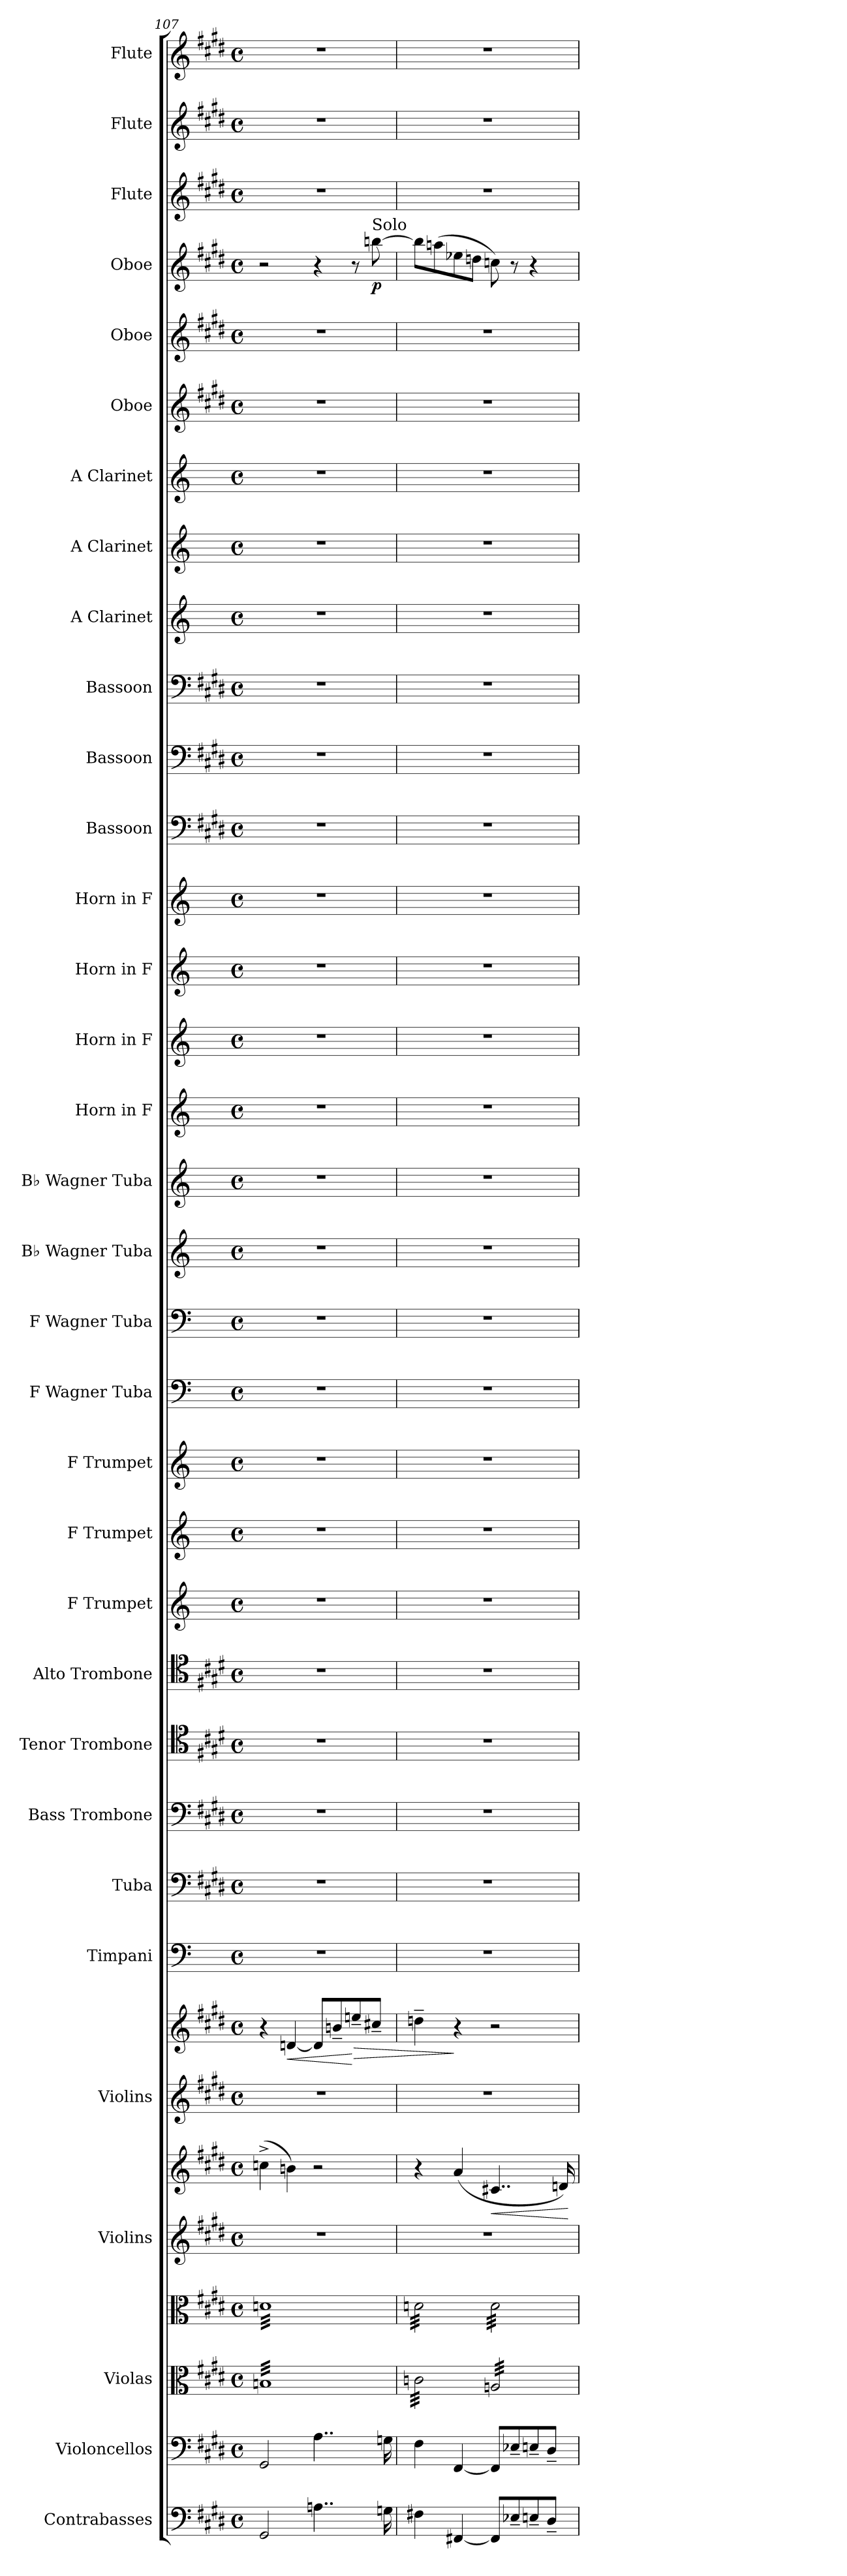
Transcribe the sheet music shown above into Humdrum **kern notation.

**kern	**kern	**kern	**kern	**kern	**kern	**dynam	**kern	**kern	**dynam	**kern	**kern	**kern	**kern	**kern	**kern	**kern	**kern	**kern	**kern	**kern	**kern	**kern	**kern	**kern	**kern	**kern	**kern	**kern	**kern	**kern	**kern	**kern	**kern	**kern	**dynam	**kern	**kern	**kern
*part33	*part32	*part31	*part31	*part30	*part30	*part30	*part29	*part29	*part29	*part28	*part27	*part26	*part25	*part24	*part23	*part22	*part21	*part20	*part19	*part18	*part17	*part16	*part15	*part14	*part13	*part12	*part11	*part10	*part9	*part8	*part7	*part6	*part5	*part4	*part4	*part3	*part2	*part1
*staff36	*staff35	*staff34	*staff33	*staff32	*staff31	*staff31/32	*staff30	*staff29	*staff29/30	*staff28	*staff27	*staff26	*staff25	*staff24	*staff23	*staff22	*staff21	*staff20	*staff19	*staff18	*staff17	*staff16	*staff15	*staff14	*staff13	*staff12	*staff11	*staff10	*staff9	*staff8	*staff7	*staff6	*staff5	*staff4	*staff4	*staff3	*staff2	*staff1
*I"Contrabasses	*I"Violoncellos	*I"Violas	*	*I"Violins	*	*	*I"Violins	*	*	*I"Timpani	*I"Tuba	*I"Bass Trombone	*I"Tenor Trombone	*I"Alto Trombone	*I"F Trumpet	*I"F Trumpet	*I"F Trumpet	*I"F Wagner Tuba	*I"F Wagner Tuba	*I"B♭ Wagner Tuba	*I"B♭ Wagner Tuba	*I"Horn in F	*I"Horn in F	*I"Horn in F	*I"Horn in F	*I"Bassoon	*I"Bassoon	*I"Bassoon	*I"A Clarinet	*I"A Clarinet	*I"A Clarinet	*I"Oboe	*I"Oboe	*I"Oboe	*	*I"Flute	*I"Flute	*I"Flute
*I'Cbs.	*I'Vcs.	*I'Vlas.	*	*I'Vlns.	*	*	*I'Vlns.	*	*	*I'Timp.	*I'Tba.	*I'B. Tbn.	*I'T. Tbn.	*I'A. Tbn.	*I'F Tpt.	*I'F Tpt.	*I'F Tpt.	*I'F Wag. Tu.	*I'F Wag. Tu.	*I'B♭ Wag. Tu.	*I'B♭ Wag. Tu.	*	*	*	*	*I'Bsn.	*I'Bsn.	*I'Bsn.	*I'A Cl.	*I'A Cl.	*I'A Cl.	*I'Ob.	*I'Ob.	*I'Ob.	*	*I'Fl.	*I'Fl.	*I'Fl.
!!LO:PB:g=z
*clefF4	*clefF4	*clefC3	*clefC3	*clefG2	*clefG2	*	*clefG2	*clefG2	*	*clefF4	*clefF4	*clefF4	*clefC4	*clefC4	*clefG2	*clefG2	*clefG2	*clefF4	*clefF4	*clefG2	*clefG2	*clefG2	*clefG2	*clefG2	*clefG2	*clefF4	*clefF4	*clefF4	*clefG2	*clefG2	*clefG2	*clefG2	*clefG2	*clefG2	*	*clefG2	*clefG2	*clefG2
*ITrd7c12	*	*	*	*	*	*	*	*	*	*	*	*	*	*	*ITrd-3c-5	*ITrd-3c-5	*ITrd-3c-5	*ITrd4c7	*ITrd4c7	*ITrd1c2	*ITrd1c2	*ITrd4c7	*ITrd4c7	*ITrd4c7	*ITrd4c7	*	*	*	*ITrd1c2	*ITrd1c2	*ITrd1c2	*	*	*	*	*	*	*
*k[f#c#g#d#]	*k[f#c#g#d#]	*k[f#c#g#d#]	*k[f#c#g#d#]	*k[f#c#g#d#]	*k[f#c#g#d#]	*	*k[f#c#g#d#]	*k[f#c#g#d#]	*	*k[]	*k[f#c#g#d#]	*k[f#c#g#d#]	*k[f#c#g#d#]	*k[f#c#g#d#]	*k[b-]	*k[b-]	*k[b-]	*k[b-]	*k[b-]	*k[b-e-]	*k[b-e-]	*k[b-]	*k[b-]	*k[b-]	*k[b-]	*k[f#c#g#d#]	*k[f#c#g#d#]	*k[f#c#g#d#]	*k[b-e-]	*k[b-e-]	*k[b-e-]	*k[f#c#g#d#]	*k[f#c#g#d#]	*k[f#c#g#d#]	*	*k[f#c#g#d#]	*k[f#c#g#d#]	*k[f#c#g#d#]
*M4/4	*M4/4	*M4/4	*M4/4	*M4/4	*M4/4	*	*M4/4	*M4/4	*	*M4/4	*M4/4	*M4/4	*M4/4	*M4/4	*M4/4	*M4/4	*M4/4	*M4/4	*M4/4	*M4/4	*M4/4	*M4/4	*M4/4	*M4/4	*M4/4	*M4/4	*M4/4	*M4/4	*M4/4	*M4/4	*M4/4	*M4/4	*M4/4	*M4/4	*	*M4/4	*M4/4	*M4/4
*met(c)	*met(c)	*met(c)	*met(c)	*met(c)	*met(c)	*	*met(c)	*met(c)	*	*met(c)	*met(c)	*met(c)	*met(c)	*met(c)	*met(c)	*met(c)	*met(c)	*met(c)	*met(c)	*met(c)	*met(c)	*met(c)	*met(c)	*met(c)	*met(c)	*met(c)	*met(c)	*met(c)	*met(c)	*met(c)	*met(c)	*met(c)	*met(c)	*met(c)	*	*met(c)	*met(c)	*met(c)
=107	=107	=107	=107	=107	=107	=107	=107	=107	=107	=107	=107	=107	=107	=107	=107	=107	=107	=107	=107	=107	=107	=107	=107	=107	=107	=107	=107	=107	=107	=107	=107	=107	=107	=107	=107	=107	=107	=107
*	*	*tremolo	*	*	*	*	*	*	*	*	*	*	*	*	*	*	*	*	*	*	*	*	*	*	*	*	*	*	*	*	*	*	*	*	*	*	*	*
*	*	*	*tremolo	*	*	*	*	*	*	*	*	*	*	*	*	*	*	*	*	*	*	*	*	*	*	*	*	*	*	*	*	*	*	*	*	*	*	*
2GGG#/	2GG#/	32BnLLL	32dnLLL	1r	(>4ccn^\	.	1r	4r	.	1r	1r	1r	1r	1r	1r	1r	1r	1r	1r	1r	1r	1r	1r	1r	1r	1r	1r	1r	1r	1r	1r	1r	1r	2r	.	1r	1r	1r
.	.	32Bn	32dn	.	.	.	.	.	.	.	.	.	.	.	.	.	.	.	.	.	.	.	.	.	.	.	.	.	.	.	.	.	.	.	.	.	.	.
.	.	32Bn	32dn	.	.	.	.	.	.	.	.	.	.	.	.	.	.	.	.	.	.	.	.	.	.	.	.	.	.	.	.	.	.	.	.	.	.	.
.	.	32Bn	32dn	.	.	.	.	.	.	.	.	.	.	.	.	.	.	.	.	.	.	.	.	.	.	.	.	.	.	.	.	.	.	.	.	.	.	.
.	.	32Bn	32dn	.	.	.	.	.	.	.	.	.	.	.	.	.	.	.	.	.	.	.	.	.	.	.	.	.	.	.	.	.	.	.	.	.	.	.
.	.	32Bn	32dn	.	.	.	.	.	.	.	.	.	.	.	.	.	.	.	.	.	.	.	.	.	.	.	.	.	.	.	.	.	.	.	.	.	.	.
.	.	32Bn	32dn	.	.	.	.	.	.	.	.	.	.	.	.	.	.	.	.	.	.	.	.	.	.	.	.	.	.	.	.	.	.	.	.	.	.	.
.	.	32Bn	32dn	.	.	.	.	.	.	.	.	.	.	.	.	.	.	.	.	.	.	.	.	.	.	.	.	.	.	.	.	.	.	.	.	.	.	.
!	!	!	!	!	!	!	!	!	!LO:HP:b	!	!	!	!	!	!	!	!	!	!	!	!	!	!	!	!	!	!	!	!	!	!	!	!	!	!	!	!	!
.	.	32Bn	32dn	.	4bn\)	.	.	[4dn/	<	.	.	.	.	.	.	.	.	.	.	.	.	.	.	.	.	.	.	.	.	.	.	.	.	.	.	.	.	.
.	.	32Bn	32dn	.	.	.	.	.	.	.	.	.	.	.	.	.	.	.	.	.	.	.	.	.	.	.	.	.	.	.	.	.	.	.	.	.	.	.
.	.	32Bn	32dn	.	.	.	.	.	.	.	.	.	.	.	.	.	.	.	.	.	.	.	.	.	.	.	.	.	.	.	.	.	.	.	.	.	.	.
.	.	32Bn	32dn	.	.	.	.	.	.	.	.	.	.	.	.	.	.	.	.	.	.	.	.	.	.	.	.	.	.	.	.	.	.	.	.	.	.	.
.	.	32Bn	32dn	.	.	.	.	.	.	.	.	.	.	.	.	.	.	.	.	.	.	.	.	.	.	.	.	.	.	.	.	.	.	.	.	.	.	.
.	.	32Bn	32dn	.	.	.	.	.	.	.	.	.	.	.	.	.	.	.	.	.	.	.	.	.	.	.	.	.	.	.	.	.	.	.	.	.	.	.
.	.	32Bn	32dn	.	.	.	.	.	.	.	.	.	.	.	.	.	.	.	.	.	.	.	.	.	.	.	.	.	.	.	.	.	.	.	.	.	.	.
.	.	32Bn	32dn	.	.	.	.	.	.	.	.	.	.	.	.	.	.	.	.	.	.	.	.	.	.	.	.	.	.	.	.	.	.	.	.	.	.	.
4..AAn\	4..A\	32Bn	32dn	.	2r	.	.	8d/L]	.	.	.	.	.	.	.	.	.	.	.	.	.	.	.	.	.	.	.	.	.	.	.	.	.	4r	.	.	.	.
.	.	32Bn	32dn	.	.	.	.	.	.	.	.	.	.	.	.	.	.	.	.	.	.	.	.	.	.	.	.	.	.	.	.	.	.	.	.	.	.	.
.	.	32Bn	32dn	.	.	.	.	.	.	.	.	.	.	.	.	.	.	.	.	.	.	.	.	.	.	.	.	.	.	.	.	.	.	.	.	.	.	.
.	.	32Bn	32dn	.	.	.	.	.	.	.	.	.	.	.	.	.	.	.	.	.	.	.	.	.	.	.	.	.	.	.	.	.	.	.	.	.	.	.
.	.	32Bn	32dn	.	.	.	.	8bn~/	.	.	.	.	.	.	.	.	.	.	.	.	.	.	.	.	.	.	.	.	.	.	.	.	.	.	.	.	.	.
.	.	32Bn	32dn	.	.	.	.	.	.	.	.	.	.	.	.	.	.	.	.	.	.	.	.	.	.	.	.	.	.	.	.	.	.	.	.	.	.	.
.	.	32Bn	32dn	.	.	.	.	.	.	.	.	.	.	.	.	.	.	.	.	.	.	.	.	.	.	.	.	.	.	.	.	.	.	.	.	.	.	.
.	.	32Bn	32dn	.	.	.	.	.	.	.	.	.	.	.	.	.	.	.	.	.	.	.	.	.	.	.	.	.	.	.	.	.	.	.	.	.	.	.
!	!	!	!	!	!	!	!	!	!LO:HP:n=1:b	!	!	!	!	!	!	!	!	!	!	!	!	!	!	!	!	!	!	!	!	!	!	!	!	!	!	!	!	!
.	.	32Bn	32dn	.	.	.	.	8een~/	[ >	.	.	.	.	.	.	.	.	.	.	.	.	.	.	.	.	.	.	.	.	.	.	.	.	8r	.	.	.	.
.	.	32Bn	32dn	.	.	.	.	.	.	.	.	.	.	.	.	.	.	.	.	.	.	.	.	.	.	.	.	.	.	.	.	.	.	.	.	.	.	.
.	.	32Bn	32dn	.	.	.	.	.	.	.	.	.	.	.	.	.	.	.	.	.	.	.	.	.	.	.	.	.	.	.	.	.	.	.	.	.	.	.
.	.	32Bn	32dn	.	.	.	.	.	.	.	.	.	.	.	.	.	.	.	.	.	.	.	.	.	.	.	.	.	.	.	.	.	.	.	.	.	.	.
!	!	!	!	!	!	!	!	!	!	!	!	!	!	!	!	!	!	!	!	!	!	!	!	!	!	!	!	!	!	!	!	!	!	!LO:TX:a:t=Solo	!	!	!	!
!	!	!	!	!	!	!	!	!	!	!	!	!	!	!	!	!	!	!	!	!	!	!	!	!	!	!	!	!	!	!	!	!	!	!	!LO:DY:b	!	!	!
.	.	32Bn	32dn	.	.	.	.	8cc#X~/J	.	.	.	.	.	.	.	.	.	.	.	.	.	.	.	.	.	.	.	.	.	.	.	.	.	[8bbn\	p	.	.	.
.	.	32Bn	32dn	.	.	.	.	.	.	.	.	.	.	.	.	.	.	.	.	.	.	.	.	.	.	.	.	.	.	.	.	.	.	.	.	.	.	.
16GGn\	16Gn\	32Bn	32dn	.	.	.	.	.	.	.	.	.	.	.	.	.	.	.	.	.	.	.	.	.	.	.	.	.	.	.	.	.	.	.	.	.	.	.
.	.	32BnJJJ	32dnJJJ	.	.	.	.	.	.	.	.	.	.	.	.	.	.	.	.	.	.	.	.	.	.	.	.	.	.	.	.	.	.	.	.	.	.	.
=108	=108	=108	=108	=108	=108	=108	=108	=108	=108	=108	=108	=108	=108	=108	=108	=108	=108	=108	=108	=108	=108	=108	=108	=108	=108	=108	=108	=108	=108	=108	=108	=108	=108	=108	=108	=108	=108	=108
4FF#X\	4F#\	32cn\LLL	32dn\LLL	1r	4r	.	1r	4ddn~\	.	1r	1r	1r	1r	1r	1r	1r	1r	1r	1r	1r	1r	1r	1r	1r	1r	1r	1r	1r	1r	1r	1r	1r	1r	8bbn\L]	.	1r	1r	1r
.	.	32cn\	32dn\	.	.	.	.	.	.	.	.	.	.	.	.	.	.	.	.	.	.	.	.	.	.	.	.	.	.	.	.	.	.	.	.	.	.	.
.	.	32cn\	32dn\	.	.	.	.	.	.	.	.	.	.	.	.	.	.	.	.	.	.	.	.	.	.	.	.	.	.	.	.	.	.	.	.	.	.	.
.	.	32cn\	32dn\	.	.	.	.	.	.	.	.	.	.	.	.	.	.	.	.	.	.	.	.	.	.	.	.	.	.	.	.	.	.	.	.	.	.	.
.	.	32cn\	32dn\	.	.	.	.	.	.	.	.	.	.	.	.	.	.	.	.	.	.	.	.	.	.	.	.	.	.	.	.	.	.	(>8aan\	.	.	.	.
.	.	32cn\	32dn\	.	.	.	.	.	.	.	.	.	.	.	.	.	.	.	.	.	.	.	.	.	.	.	.	.	.	.	.	.	.	.	.	.	.	.
.	.	32cn\	32dn\	.	.	.	.	.	.	.	.	.	.	.	.	.	.	.	.	.	.	.	.	.	.	.	.	.	.	.	.	.	.	.	.	.	.	.
.	.	32cn\	32dn\	.	.	.	.	.	.	.	.	.	.	.	.	.	.	.	.	.	.	.	.	.	.	.	.	.	.	.	.	.	.	.	.	.	.	.
[4FFF#X/	[4FF#/	32cn\	32dn\	.	(<4a/	.	.	4r	]	.	.	.	.	.	.	.	.	.	.	.	.	.	.	.	.	.	.	.	.	.	.	.	.	8ee-X\	.	.	.	.
.	.	32cn\	32dn\	.	.	.	.	.	.	.	.	.	.	.	.	.	.	.	.	.	.	.	.	.	.	.	.	.	.	.	.	.	.	.	.	.	.	.
.	.	32cn\	32dn\	.	.	.	.	.	.	.	.	.	.	.	.	.	.	.	.	.	.	.	.	.	.	.	.	.	.	.	.	.	.	.	.	.	.	.
.	.	32cn\	32dn\	.	.	.	.	.	.	.	.	.	.	.	.	.	.	.	.	.	.	.	.	.	.	.	.	.	.	.	.	.	.	.	.	.	.	.
.	.	32cn\	32dn\	.	.	.	.	.	.	.	.	.	.	.	.	.	.	.	.	.	.	.	.	.	.	.	.	.	.	.	.	.	.	8ddn\J	.	.	.	.
.	.	32cn\	32dn\	.	.	.	.	.	.	.	.	.	.	.	.	.	.	.	.	.	.	.	.	.	.	.	.	.	.	.	.	.	.	.	.	.	.	.
.	.	32cn\	32dn\	.	.	.	.	.	.	.	.	.	.	.	.	.	.	.	.	.	.	.	.	.	.	.	.	.	.	.	.	.	.	.	.	.	.	.
.	.	32cn\JJJ	32dn\JJJ	.	.	.	.	.	.	.	.	.	.	.	.	.	.	.	.	.	.	.	.	.	.	.	.	.	.	.	.	.	.	.	.	.	.	.
!	!	!	!	!	!	!LO:HP:b	!	!	!	!	!	!	!	!	!	!	!	!	!	!	!	!	!	!	!	!	!	!	!	!	!	!	!	!	!	!	!	!
8FFF#/L]	8FF#/L]	32An/LLL	32d\LLL	.	4..c#X/	<	.	2r	.	.	.	.	.	.	.	.	.	.	.	.	.	.	.	.	.	.	.	.	.	.	.	.	.	8ccn\)	.	.	.	.
.	.	32An/	32d\	.	.	.	.	.	.	.	.	.	.	.	.	.	.	.	.	.	.	.	.	.	.	.	.	.	.	.	.	.	.	.	.	.	.	.
.	.	32An/	32d\	.	.	.	.	.	.	.	.	.	.	.	.	.	.	.	.	.	.	.	.	.	.	.	.	.	.	.	.	.	.	.	.	.	.	.
.	.	32An/	32d\	.	.	.	.	.	.	.	.	.	.	.	.	.	.	.	.	.	.	.	.	.	.	.	.	.	.	.	.	.	.	.	.	.	.	.
8EE-X~/	8E-X~/	32An/	32d\	.	.	.	.	.	.	.	.	.	.	.	.	.	.	.	.	.	.	.	.	.	.	.	.	.	.	.	.	.	.	8r	.	.	.	.
.	.	32An/	32d\	.	.	.	.	.	.	.	.	.	.	.	.	.	.	.	.	.	.	.	.	.	.	.	.	.	.	.	.	.	.	.	.	.	.	.
.	.	32An/	32d\	.	.	.	.	.	.	.	.	.	.	.	.	.	.	.	.	.	.	.	.	.	.	.	.	.	.	.	.	.	.	.	.	.	.	.
.	.	32An/	32d\	.	.	.	.	.	.	.	.	.	.	.	.	.	.	.	.	.	.	.	.	.	.	.	.	.	.	.	.	.	.	.	.	.	.	.
8EEn~/	8En~/	32An/	32d\	.	.	.	.	.	.	.	.	.	.	.	.	.	.	.	.	.	.	.	.	.	.	.	.	.	.	.	.	.	.	4r	.	.	.	.
.	.	32An/	32d\	.	.	.	.	.	.	.	.	.	.	.	.	.	.	.	.	.	.	.	.	.	.	.	.	.	.	.	.	.	.	.	.	.	.	.
.	.	32An/	32d\	.	.	.	.	.	.	.	.	.	.	.	.	.	.	.	.	.	.	.	.	.	.	.	.	.	.	.	.	.	.	.	.	.	.	.
.	.	32An/	32d\	.	.	.	.	.	.	.	.	.	.	.	.	.	.	.	.	.	.	.	.	.	.	.	.	.	.	.	.	.	.	.	.	.	.	.
8DD#~/J	8D#~/J	32An/	32d\	.	.	.	.	.	.	.	.	.	.	.	.	.	.	.	.	.	.	.	.	.	.	.	.	.	.	.	.	.	.	.	.	.	.	.
.	.	32An/	32d\	.	.	.	.	.	.	.	.	.	.	.	.	.	.	.	.	.	.	.	.	.	.	.	.	.	.	.	.	.	.	.	.	.	.	.
.	.	32An/	32d\	.	16dn/)	.	.	.	.	.	.	.	.	.	.	.	.	.	.	.	.	.	.	.	.	.	.	.	.	.	.	.	.	.	.	.	.	.
.	.	32An/JJJ	32d\JJJ	.	.	.	.	.	.	.	.	.	.	.	.	.	.	.	.	.	.	.	.	.	.	.	.	.	.	.	.	.	.	.	.	.	.	.
*	*	*	*Xtremolo	*	*	*	*	*	*	*	*	*	*	*	*	*	*	*	*	*	*	*	*	*	*	*	*	*	*	*	*	*	*	*	*	*	*	*
*	*	*Xtremolo	*	*	*	*	*	*	*	*	*	*	*	*	*	*	*	*	*	*	*	*	*	*	*	*	*	*	*	*	*	*	*	*	*	*	*	*
.	.	.	.	.	.	[	.	.	.	.	.	.	.	.	.	.	.	.	.	.	.	.	.	.	.	.	.	.	.	.	.	.	.	.	.	.	.	.
=	=	=	=	=	=	=	=	=	=	=	=	=	=	=	=	=	=	=	=	=	=	=	=	=	=	=	=	=	=	=	=	=	=	=	=	=	=	=
*-	*-	*-	*-	*-	*-	*-	*-	*-	*-	*-	*-	*-	*-	*-	*-	*-	*-	*-	*-	*-	*-	*-	*-	*-	*-	*-	*-	*-	*-	*-	*-	*-	*-	*-	*-	*-	*-	*-
